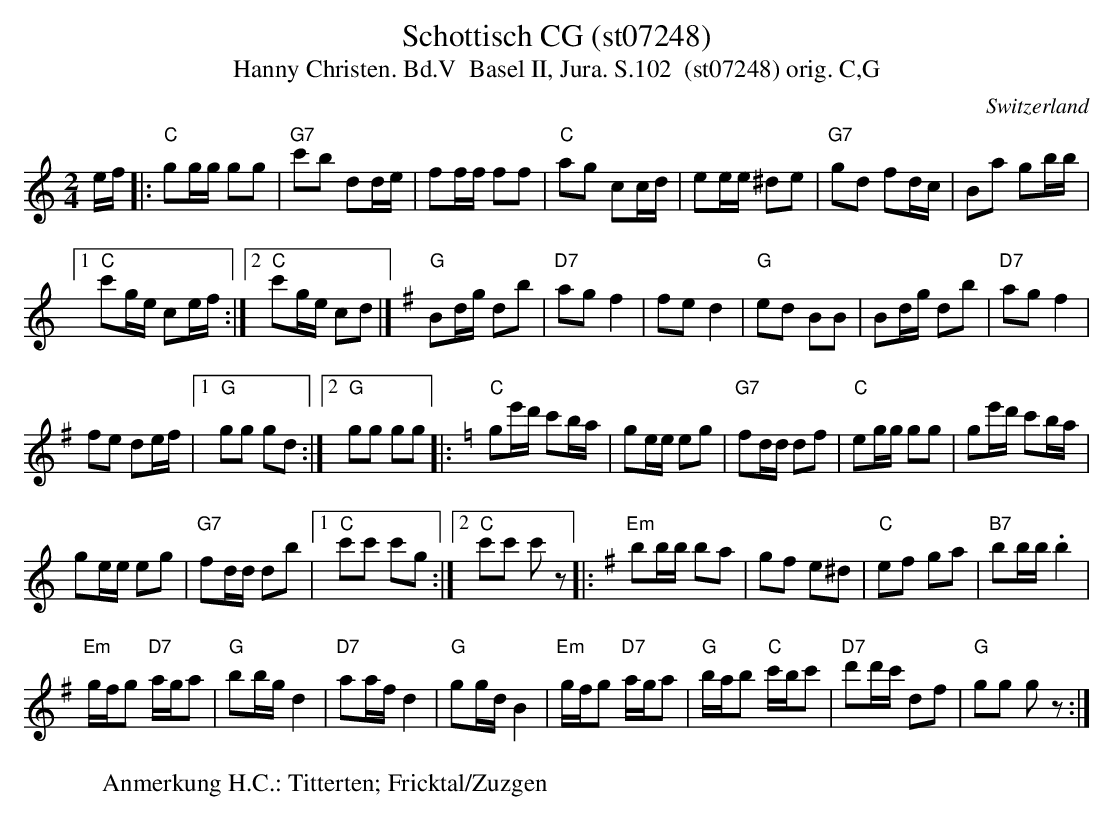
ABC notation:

X:1
T: Schottisch CG (st07248)
T:Hanny Christen. Bd.V  Basel II, Jura. S.102  (st07248) orig. C,G
M:2/4
L:1/8
O:Switzerland
K:C major
e/f/ |:"C"gg/g/ gg | "G7"c'b dd/e/ | ff/f/ ff | "C"ag cc/d/ | ee/e/ ^de | "G7"gd fd/c/ | Ba gb/b/ |1
"C"c'g/e/ ce/f/ :|2 "C"c'g/e/ cd |] [K:G] "G"Bd/g/ db | "D7"agf2 | fed2 | "G"ed BB | Bd/g/ db | "D7"agf2 |
fe de/f/ |1 "G"gg gd :|2 "G"gg gg |: [K:C] "C"ge'/d'/ c'b/a/ | ge/e/ eg | "G7"fd/d/ df | "C"eg/g/ gg | ge'/d'/ c'b/a/ |
ge/e/ eg | "G7"fd/d/ db |1 "C"c'c' c'g :|2 "C"c'c' c'z |: [K:G] "Em"bb/b/ ba | gf e^d | "C"ef ga | "B7"bb/b/ .b2 |
"Em"g/f/g "D7"a/g/a | "G"bb/g/d2 | "D7"aa/f/d2 | "G"gg/d/ B2 | "Em"g/f/g "D7"a/g/a | "G"b/a/b "C"c'/b/c' | "D7"d'd'/c'/ df | "G"gg gz :|
W:Anmerkung H.C.: Titterten; Fricktal/Zuzgen
